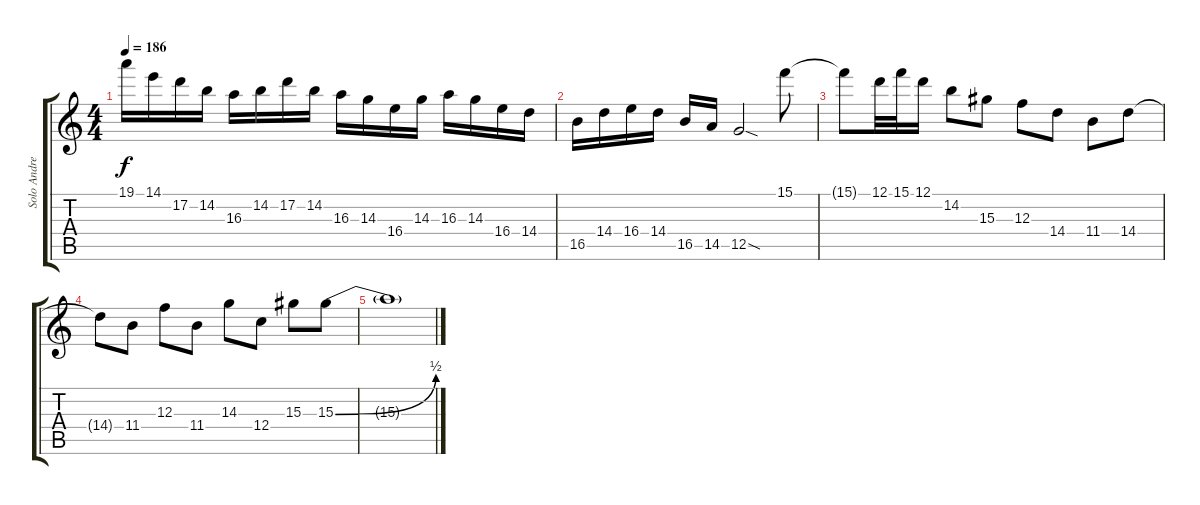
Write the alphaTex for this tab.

\track ("Solo Andrew" "Solo Andre") {instrument distortionguitar}
\staff {score tabs}
\tuning (D4 A3 F3 C3 G2 D2) {hide}
\ts (4 4)
\tempo 186
\clef g2
\ks c
19.1.16{dy f} 14.1.16 17.2.16 14.2.16 16.3.16 14.2.16 17.2.16 14.2.16 16.3.16 14.3.16 16.4.16 14.3.16 16.3.16 14.3.16 16.4.16 14.4.16 |
16.5.16 14.4.16 16.4.16 14.4.16 16.5.16 14.5.16 12.5{sod}.2 15.1.8 |
15.1{t}.8 12.1.32 15.1.32 12.1.16 14.2.8 15.3.8 12.3.8 14.4.8 11.4.8 14.4.8 |
14.4{t}.8 11.4.8 12.3.8 11.4.8 14.3.8 12.4.8 15.3.8 15.3{be (bend 0 0 60 2)}.8 |
15.3{t}.1
